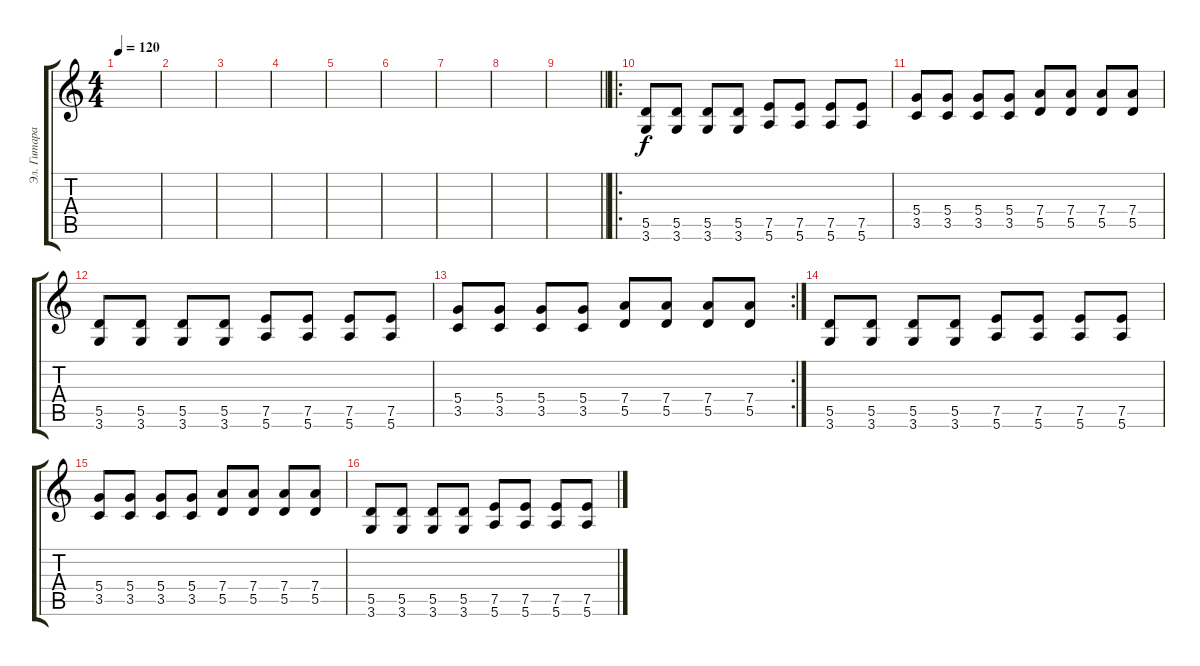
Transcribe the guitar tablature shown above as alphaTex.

\track ("Эл. Гитара (ритм)" "Эл. Гитара") {instrument overdrivenguitar}
\staff {score tabs}
\tuning (E4 B3 G3 D3 A2 E2) {hide}
\ts (4 4)
\tempo 120
\clef g2
\ks c
|
|
|
|
|
|
|
|
\barLineRight lightlight
|
\ro
(5.5 3.6).8 (5.5 3.6).8 (5.5 3.6).8 (5.5 3.6).8 (7.5 5.6).8 (7.5 5.6).8 (7.5 5.6).8 (7.5 5.6).8 |
(5.4 3.5).8 (5.4 3.5).8 (5.4 3.5).8 (5.4 3.5).8 (7.4 5.5).8 (7.4 5.5).8 (7.4 5.5).8 (7.4 5.5).8 |
(5.5 3.6).8 (5.5 3.6).8 (5.5 3.6).8 (5.5 3.6).8 (7.5 5.6).8 (7.5 5.6).8 (7.5 5.6).8 (7.5 5.6).8 |
\rc 2
(5.4 3.5).8 (5.4 3.5).8 (5.4 3.5).8 (5.4 3.5).8 (7.4 5.5).8 (7.4 5.5).8 (7.4 5.5).8 (7.4 5.5).8 |
(5.5 3.6).8 (5.5 3.6).8 (5.5 3.6).8 (5.5 3.6).8 (7.5 5.6).8 (7.5 5.6).8 (7.5 5.6).8 (7.5 5.6).8 |
(5.4 3.5).8 (5.4 3.5).8 (5.4 3.5).8 (5.4 3.5).8 (7.4 5.5).8 (7.4 5.5).8 (7.4 5.5).8 (7.4 5.5).8 |
(5.5 3.6).8 (5.5 3.6).8 (5.5 3.6).8 (5.5 3.6).8 (7.5 5.6).8 (7.5 5.6).8 (7.5 5.6).8 (7.5 5.6).8
